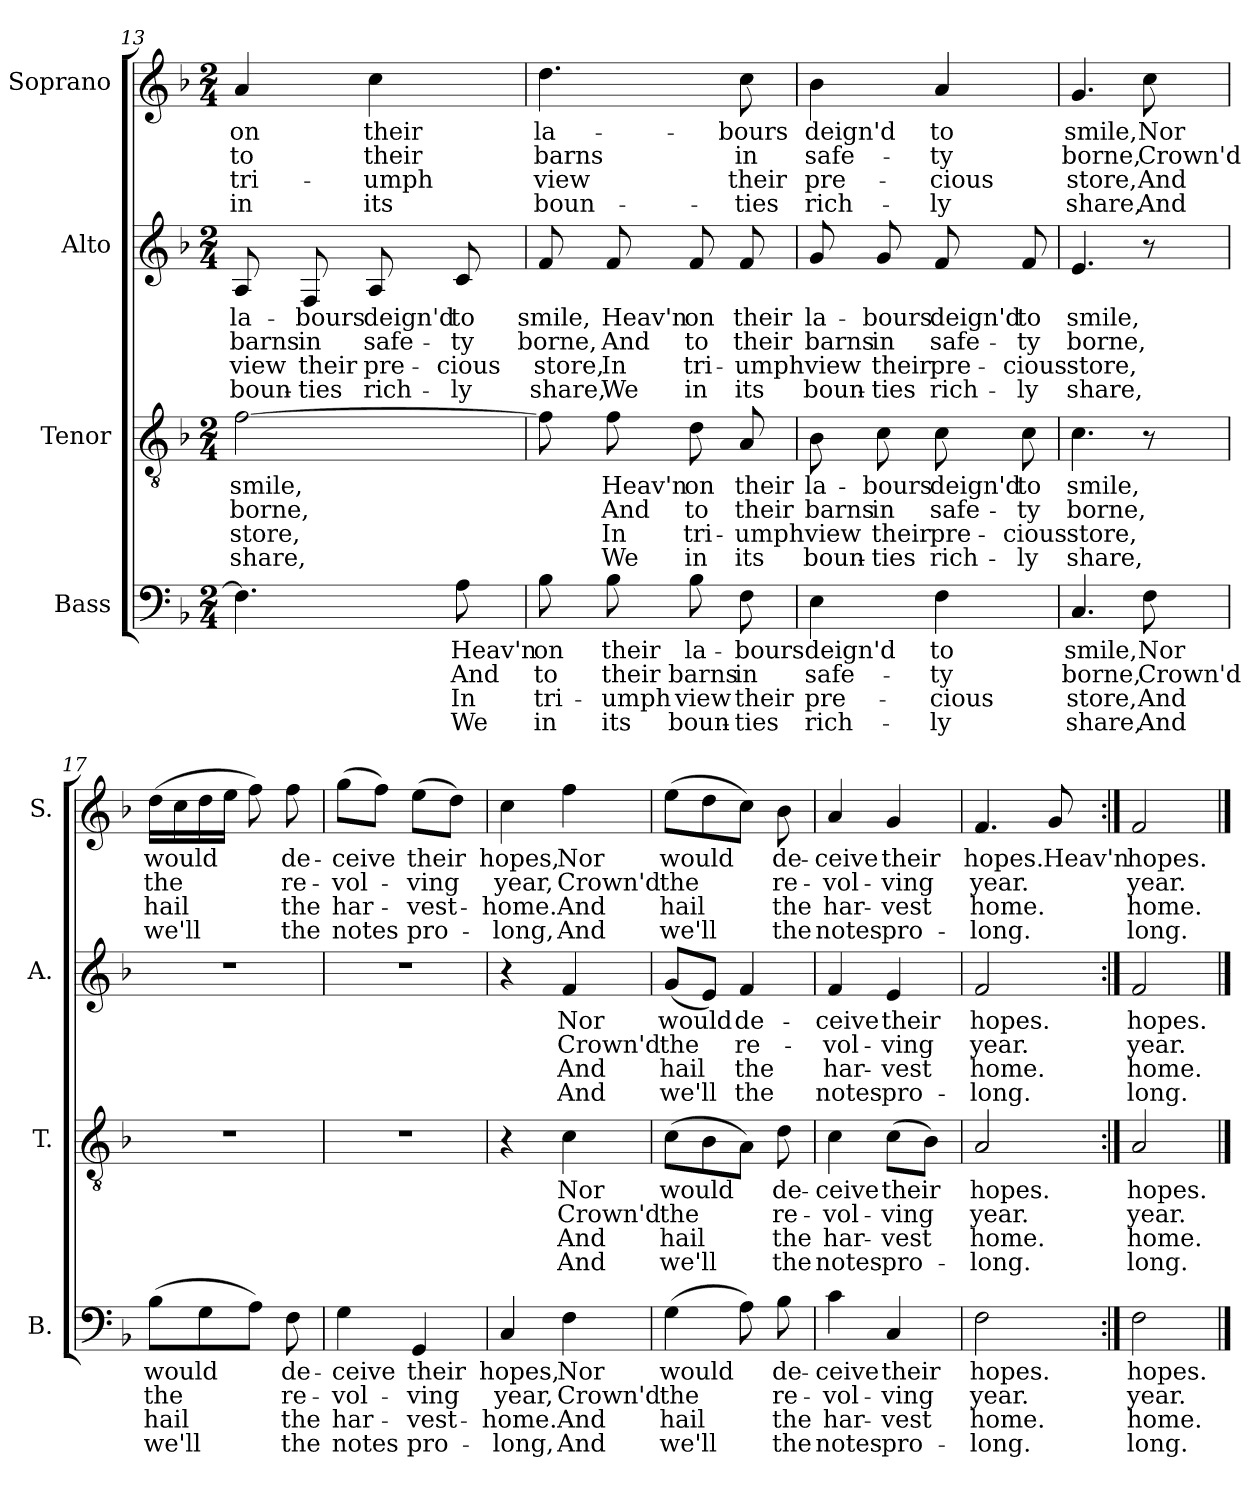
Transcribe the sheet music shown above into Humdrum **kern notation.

**kern	**text	**text	**text	**text	**kern	**text	**text	**text	**text	**kern	**text	**text	**text	**text	**kern	**text	**text	**text	**text
*part4	*part4	*part4	*part4	*part4	*part3	*part3	*part3	*part3	*part3	*part2	*part2	*part2	*part2	*part2	*part1	*part1	*part1	*part1	*part1
*staff4	*staff4	*staff4	*staff4	*staff4	*staff3	*staff3	*staff3	*staff3	*staff3	*staff2	*staff2	*staff2	*staff2	*staff2	*staff1	*staff1	*staff1	*staff1	*staff1
*I"Bass	*	*	*	*	*I"Tenor	*	*	*	*	*I"Alto	*	*	*	*	*I"Soprano	*	*	*	*
*I'B.	*	*	*	*	*I'T.	*	*	*	*	*I'A.	*	*	*	*	*I'S.	*	*	*	*
!!LO:PB:g=z
*clefF4	*	*	*	*	*clefGv2	*	*	*	*	*clefG2	*	*	*	*	*clefG2	*	*	*	*
*k[b-]	*	*	*	*	*k[b-]	*	*	*	*	*k[b-]	*	*	*	*	*k[b-]	*	*	*	*
*M2/4	*	*	*	*	*M2/4	*	*	*	*	*M2/4	*	*	*	*	*M2/4	*	*	*	*
=13	=13	=13	=13	=13	=13	=13	=13	=13	=13	=13	=13	=13	=13	=13	=13	=13	=13	=13	=13
!	!	!	!	!	!	!LO:LY:b	!LO:LY:b	!LO:LY:b	!LO:LY:b	!	!LO:LY:b	!LO:LY:b	!LO:LY:b	!LO:LY:b	!	!LO:LY:b	!LO:LY:b	!LO:LY:b	!LO:LY:b
4.F\]	.	.	.	.	[2f\	smile,	borne,	store,	share,	8A/	la-	barns	view	boun-	4a/	on	to	tri-	in
!	!	!	!	!	!	!	!	!	!	!	!LO:LY:b	!LO:LY:b	!LO:LY:b	!LO:LY:b	!	!	!	!	!
.	.	.	.	.	.	.	.	.	.	8F/	-bours	in	their	-ties	.	.	.	.	.
!	!	!	!	!	!	!	!	!	!	!	!LO:LY:b	!LO:LY:b	!LO:LY:b	!LO:LY:b	!	!LO:LY:b	!LO:LY:b	!LO:LY:b	!LO:LY:b
.	.	.	.	.	.	.	.	.	.	8A/	deign'd	safe-	pre-	rich-	4cc\	their	their	-umph	its
!	!LO:LY:b	!LO:LY:b	!LO:LY:b	!LO:LY:b	!	!	!	!	!	!	!LO:LY:b	!LO:LY:b	!LO:LY:b	!LO:LY:b	!	!	!	!	!
8A\	Heav'n	And	In	We	.	.	.	.	.	8c/	to	-ty	-cious	-ly	.	.	.	.	.
=14	=14	=14	=14	=14	=14	=14	=14	=14	=14	=14	=14	=14	=14	=14	=14	=14	=14	=14	=14
!	!LO:LY:b	!LO:LY:b	!LO:LY:b	!LO:LY:b	!	!	!	!	!	!	!LO:LY:b	!LO:LY:b	!LO:LY:b	!LO:LY:b	!	!LO:LY:b	!LO:LY:b	!LO:LY:b	!LO:LY:b
8B-\	on	to	tri-	in	8f\]	.	.	.	.	8f/	smile,	borne,	store,	share,	4.dd\	la-	barns	view	boun-
!	!LO:LY:b	!LO:LY:b	!LO:LY:b	!LO:LY:b	!	!LO:LY:b	!LO:LY:b	!LO:LY:b	!LO:LY:b	!	!LO:LY:b	!LO:LY:b	!LO:LY:b	!LO:LY:b	!	!	!	!	!
8B-\	their	their	-umph	its	8f\	Heav'n	And	In	We	8f/	Heav'n	And	In	We	.	.	.	.	.
!	!LO:LY:b	!LO:LY:b	!LO:LY:b	!LO:LY:b	!	!LO:LY:b	!LO:LY:b	!LO:LY:b	!LO:LY:b	!	!LO:LY:b	!LO:LY:b	!LO:LY:b	!LO:LY:b	!	!	!	!	!
8B-\	la-	barns	view	boun-	8d\	on	to	tri-	in	8f/	on	to	tri-	in	.	.	.	.	.
!	!LO:LY:b	!LO:LY:b	!LO:LY:b	!LO:LY:b	!	!LO:LY:b	!LO:LY:b	!LO:LY:b	!LO:LY:b	!	!LO:LY:b	!LO:LY:b	!LO:LY:b	!LO:LY:b	!	!LO:LY:b	!LO:LY:b	!LO:LY:b	!LO:LY:b
8F\	-bours	in	their	-ties	8A/	their	their	-umph	its	8f/	their	their	-umph	its	8cc\	-bours	in	their	-ties
=15	=15	=15	=15	=15	=15	=15	=15	=15	=15	=15	=15	=15	=15	=15	=15	=15	=15	=15	=15
!	!LO:LY:b	!LO:LY:b	!LO:LY:b	!LO:LY:b	!	!LO:LY:b	!LO:LY:b	!LO:LY:b	!LO:LY:b	!	!LO:LY:b	!LO:LY:b	!LO:LY:b	!LO:LY:b	!	!LO:LY:b	!LO:LY:b	!LO:LY:b	!LO:LY:b
4E\	deign'd	safe-	pre-	rich-	8B-\	la-	barns	view	boun-	8g/	la-	barns	view	boun-	4b-\	deign'd	safe-	pre-	rich-
!	!	!	!	!	!	!LO:LY:b	!LO:LY:b	!LO:LY:b	!LO:LY:b	!	!LO:LY:b	!LO:LY:b	!LO:LY:b	!LO:LY:b	!	!	!	!	!
.	.	.	.	.	8c\	-bours	in	their	-ties	8g/	-bours	in	their	-ties	.	.	.	.	.
!	!LO:LY:b	!LO:LY:b	!LO:LY:b	!LO:LY:b	!	!LO:LY:b	!LO:LY:b	!LO:LY:b	!LO:LY:b	!	!LO:LY:b	!LO:LY:b	!LO:LY:b	!LO:LY:b	!	!LO:LY:b	!LO:LY:b	!LO:LY:b	!LO:LY:b
4F\	to	-ty	-cious	-ly	8c\	deign'd	safe-	pre-	rich-	8f/	deign'd	safe-	pre-	rich-	4a/	to	-ty	-cious	-ly
!	!	!	!	!	!	!LO:LY:b	!LO:LY:b	!LO:LY:b	!LO:LY:b	!	!LO:LY:b	!LO:LY:b	!LO:LY:b	!LO:LY:b	!	!	!	!	!
.	.	.	.	.	8c\	to	-ty	-cious	-ly	8f/	to	-ty	-cious	-ly	.	.	.	.	.
=16	=16	=16	=16	=16	=16	=16	=16	=16	=16	=16	=16	=16	=16	=16	=16	=16	=16	=16	=16
!	!LO:LY:b	!LO:LY:b	!LO:LY:b	!LO:LY:b	!	!LO:LY:b	!LO:LY:b	!LO:LY:b	!LO:LY:b	!	!LO:LY:b	!LO:LY:b	!LO:LY:b	!LO:LY:b	!	!LO:LY:b	!LO:LY:b	!LO:LY:b	!LO:LY:b
4.C/	smile,	borne,	store,	share,	4.c\	smile,	borne,	store,	share,	4.e/	smile,	borne,	store,	share,	4.g/	smile,	borne,	store,	share,
!	!LO:LY:b	!LO:LY:b	!LO:LY:b	!LO:LY:b	!	!	!	!	!	!	!	!	!	!	!	!LO:LY:b	!LO:LY:b	!LO:LY:b	!LO:LY:b
8F\	Nor	Crown'd	And	And	8r	.	.	.	.	8r	.	.	.	.	8cc\	Nor	Crown'd	And	And
!!LO:LB:g=z
=17	=17	=17	=17	=17	=17	=17	=17	=17	=17	=17	=17	=17	=17	=17	=17	=17	=17	=17	=17
!	!LO:LY:b	!LO:LY:b	!LO:LY:b	!LO:LY:b	!	!	!	!	!	!	!	!	!	!	!	!LO:LY:b	!LO:LY:b	!LO:LY:b	!LO:LY:b
(>8B-\L	would	the	hail	we'll	2r	.	.	.	.	2r	.	.	.	.	(>16dd\LL	would	the	hail	we'll
.	.	.	.	.	.	.	.	.	.	.	.	.	.	.	16cc\	.	.	.	.
8G\	.	.	.	.	.	.	.	.	.	.	.	.	.	.	16dd\	.	.	.	.
.	.	.	.	.	.	.	.	.	.	.	.	.	.	.	16ee\JJ	.	.	.	.
8A\J)	.	.	.	.	.	.	.	.	.	.	.	.	.	.	8ff\)	.	.	.	.
!	!LO:LY:b	!LO:LY:b	!LO:LY:b	!LO:LY:b	!	!	!	!	!	!	!	!	!	!	!	!LO:LY:b	!LO:LY:b	!LO:LY:b	!LO:LY:b
8F\	de-	re-	the	the	.	.	.	.	.	.	.	.	.	.	8ff\	de-	re-	the	the
!!LO:PB:g=z
=18	=18	=18	=18	=18	=18	=18	=18	=18	=18	=18	=18	=18	=18	=18	=18	=18	=18	=18	=18
!	!LO:LY:b	!LO:LY:b	!LO:LY:b	!LO:LY:b	!	!	!	!	!	!	!	!	!	!	!	!LO:LY:b	!LO:LY:b	!LO:LY:b	!LO:LY:b
4G\	-ceive	-vol-	har-	notes	2r	.	.	.	.	2r	.	.	.	.	(>8gg\L	-ceive	-vol-	har-	notes
.	.	.	.	.	.	.	.	.	.	.	.	.	.	.	8ff\J)	.	.	.	.
!	!LO:LY:b	!LO:LY:b	!LO:LY:b	!LO:LY:b	!	!	!	!	!	!	!	!	!	!	!	!LO:LY:b	!LO:LY:b	!LO:LY:b	!LO:LY:b
4GG/	their	-ving	-vest-	pro-	.	.	.	.	.	.	.	.	.	.	(>8ee\L	their	-ving	-vest-	pro-
.	.	.	.	.	.	.	.	.	.	.	.	.	.	.	8dd\J)	.	.	.	.
=19	=19	=19	=19	=19	=19	=19	=19	=19	=19	=19	=19	=19	=19	=19	=19	=19	=19	=19	=19
!	!LO:LY:b	!LO:LY:b	!LO:LY:b	!LO:LY:b	!	!	!	!	!	!	!	!	!	!	!	!LO:LY:b	!LO:LY:b	!LO:LY:b	!LO:LY:b
4C/	hopes,	year,	-home.	-long,	4r	.	.	.	.	4r	.	.	.	.	4cc\	hopes,	year,	-home.	-long,
!	!LO:LY:b	!LO:LY:b	!LO:LY:b	!LO:LY:b	!	!LO:LY:b	!LO:LY:b	!LO:LY:b	!LO:LY:b	!	!LO:LY:b	!LO:LY:b	!LO:LY:b	!LO:LY:b	!	!LO:LY:b	!LO:LY:b	!LO:LY:b	!LO:LY:b
4F\	Nor	Crown'd	And	And	4c\	Nor	Crown'd	And	And	4f/	Nor	Crown'd	And	And	4ff\	Nor	Crown'd	And	And
=20	=20	=20	=20	=20	=20	=20	=20	=20	=20	=20	=20	=20	=20	=20	=20	=20	=20	=20	=20
!	!LO:LY:b	!LO:LY:b	!LO:LY:b	!LO:LY:b	!	!LO:LY:b	!LO:LY:b	!LO:LY:b	!LO:LY:b	!	!LO:LY:b	!LO:LY:b	!LO:LY:b	!LO:LY:b	!	!LO:LY:b	!LO:LY:b	!LO:LY:b	!LO:LY:b
(>4G\	would	the	hail	we'll	(>8c\L	would	the	hail	we'll	(<8g/L	would	the	hail	we'll	(>8ee\L	would	the	hail	we'll
.	.	.	.	.	8B-\	.	.	.	.	8e/J)	.	.	.	.	8dd\	.	.	.	.
!	!	!	!	!	!	!	!	!	!	!	!LO:LY:b	!LO:LY:b	!LO:LY:b	!LO:LY:b	!	!	!	!	!
8A\)	.	.	.	.	8A\J)	.	.	.	.	4f/	de-	re-	the	the	8cc\J)	.	.	.	.
!	!LO:LY:b	!LO:LY:b	!LO:LY:b	!LO:LY:b	!	!LO:LY:b	!LO:LY:b	!LO:LY:b	!LO:LY:b	!	!	!	!	!	!	!LO:LY:b	!LO:LY:b	!LO:LY:b	!LO:LY:b
8B-\	de-	re-	the	the	8d\	de-	re-	the	the	.	.	.	.	.	8b-\	de-	re-	the	the
=21	=21	=21	=21	=21	=21	=21	=21	=21	=21	=21	=21	=21	=21	=21	=21	=21	=21	=21	=21
!	!LO:LY:b	!LO:LY:b	!LO:LY:b	!LO:LY:b	!	!LO:LY:b	!LO:LY:b	!LO:LY:b	!LO:LY:b	!	!LO:LY:b	!LO:LY:b	!LO:LY:b	!LO:LY:b	!	!LO:LY:b	!LO:LY:b	!LO:LY:b	!LO:LY:b
4c\	-ceive	-vol-	har-	notes	4c\	-ceive	-vol-	har-	notes	4f/	-ceive	-vol-	har-	notes	4a/	-ceive	-vol-	har-	notes
!	!LO:LY:b	!LO:LY:b	!LO:LY:b	!LO:LY:b	!	!LO:LY:b	!LO:LY:b	!LO:LY:b	!LO:LY:b	!	!LO:LY:b	!LO:LY:b	!LO:LY:b	!LO:LY:b	!	!LO:LY:b	!LO:LY:b	!LO:LY:b	!LO:LY:b
4C/	their	-ving	-vest	pro-	(>8c\L	their	-ving	-vest	pro-	4e/	their	-ving	-vest	pro-	4g/	their	-ving	-vest	pro-
.	.	.	.	.	8B-\J)	.	.	.	.	.	.	.	.	.	.	.	.	.	.
=22	=22	=22	=22	=22	=22	=22	=22	=22	=22	=22	=22	=22	=22	=22	=22	=22	=22	=22	=22
!	!LO:LY:b	!LO:LY:b	!LO:LY:b	!LO:LY:b	!	!LO:LY:b	!LO:LY:b	!LO:LY:b	!LO:LY:b	!	!LO:LY:b	!LO:LY:b	!LO:LY:b	!LO:LY:b	!	!LO:LY:b	!LO:LY:b	!LO:LY:b	!LO:LY:b
2F\	hopes.	year.	home.	-long.	2A/	hopes.	year.	home.	-long.	2f/	hopes.	year.	home.	-long.	4.f/	hopes.	year.	home.	-long.
!	!	!	!	!	!	!	!	!	!	!	!	!	!	!	!	!LO:LY:b	!	!	!
.	.	.	.	.	.	.	.	.	.	.	.	.	.	.	8g/	Heav'n	.	.	.
=23:|!	=23:|!	=23:|!	=23:|!	=23:|!	=23:|!	=23:|!	=23:|!	=23:|!	=23:|!	=23:|!	=23:|!	=23:|!	=23:|!	=23:|!	=23:|!	=23:|!	=23:|!	=23:|!	=23:|!
!	!LO:LY:b	!LO:LY:b	!LO:LY:b	!LO:LY:b	!	!LO:LY:b	!LO:LY:b	!LO:LY:b	!LO:LY:b	!	!LO:LY:b	!LO:LY:b	!LO:LY:b	!LO:LY:b	!	!LO:LY:b	!LO:LY:b	!LO:LY:b	!LO:LY:b
2F\	hopes.	year.	home.	long.	2A/	hopes.	year.	home.	long.	2f/	hopes.	year.	home.	long.	2f/	hopes.	year.	home.	long.
==	==	==	==	==	==	==	==	==	==	==	==	==	==	==	==	==	==	==	==
*-	*-	*-	*-	*-	*-	*-	*-	*-	*-	*-	*-	*-	*-	*-	*-	*-	*-	*-	*-
